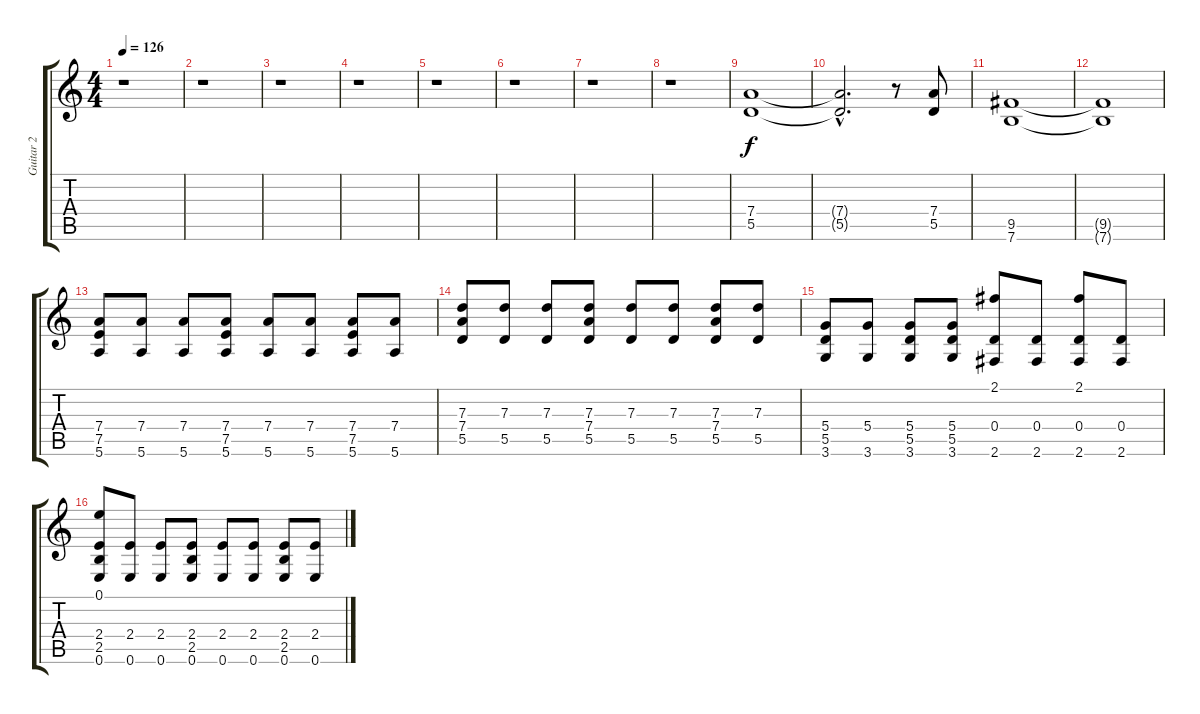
\track ("Guitar 2 " "Guitar 2 ") {instrument distortionguitar}
\staff {score tabs}
\tuning (E4 B3 G3 D3 A2 E2) {hide}
\ts (4 4)
\tempo 126
\clef g2
\ks c
r.1{dy f instrument distortionguitar} |
r.1 |
r.1 |
r.1 |
r.1 |
r.1 |
r.1 |
r.1 |
(7.4 5.5).1 |
(7.4{hac t} 5.5{hac t}).2{d} r.8 (7.4 5.5).8 |
(9.5 7.6).1 |
(9.5{t} 7.6{t}).1 |
(7.4 7.5 5.6).8 (7.4 5.6).8 (7.4 5.6).8 (7.4 7.5 5.6).8 (7.4 5.6).8 (7.4 5.6).8 (7.4 7.5 5.6).8 (7.4 5.6).8 |
(7.3 7.4 5.5).8 (7.3 5.5).8 (7.3 5.5).8 (7.3 7.4 5.5).8 (7.3 5.5).8 (7.3 5.5).8 (7.3 7.4 5.5).8 (7.3 5.5).8 |
(5.4 5.5 3.6).8 (5.4 3.6).8 (5.4 5.5 3.6).8 (5.4 5.5 3.6).8 (2.1 0.4 2.6).8 (0.4 2.6).8 (2.1 0.4 2.6).8 (0.4 2.6).8 |
(0.1 2.4 2.5 0.6).8 (2.4 0.6).8 (2.4 0.6).8 (2.4 2.5 0.6).8 (2.4 0.6).8 (2.4 0.6).8 (2.4 2.5 0.6).8 (2.4 0.6).8
